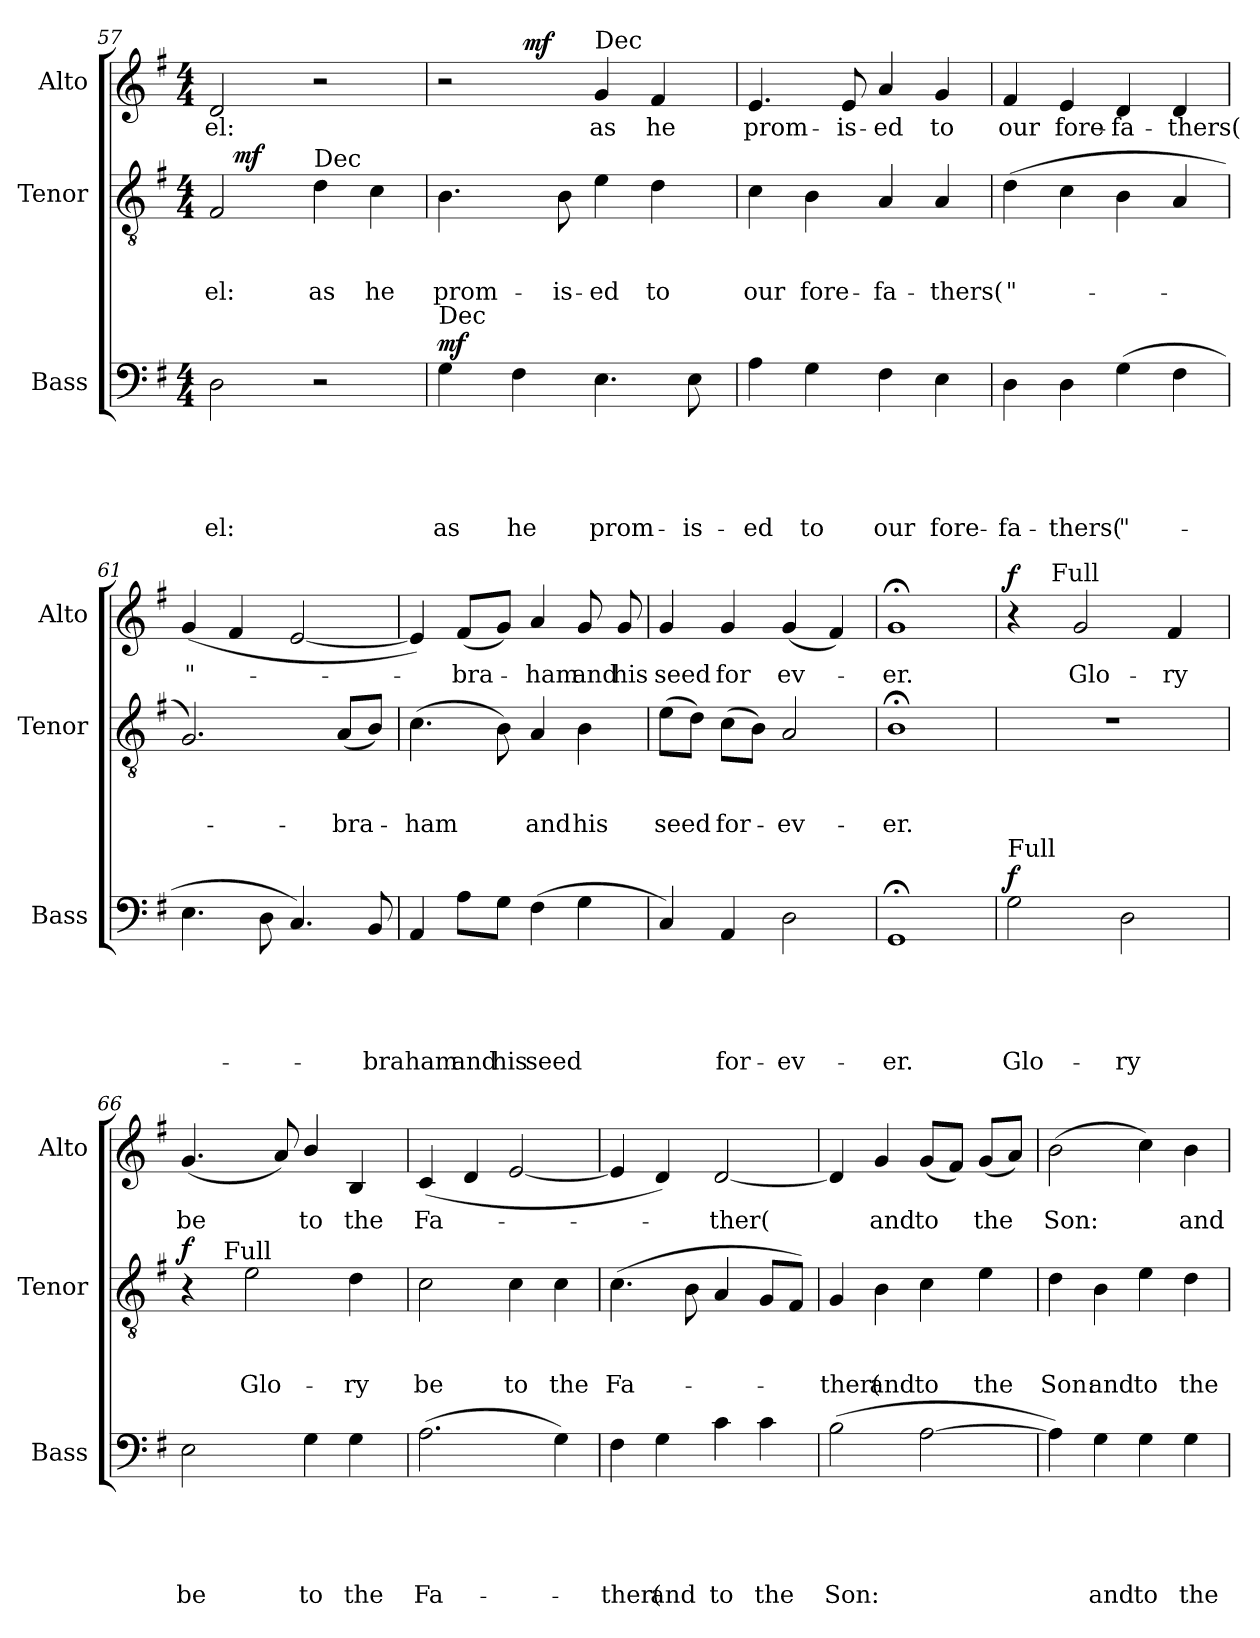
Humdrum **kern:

**kern	**text	**text	**text	**text	**text	**dynam	**kern	**text	**text	**text	**dynam	**kern	**text	**dynam
*part3	*part3	*part3	*part3	*part3	*part3	*part3	*part2	*part2	*part2	*part2	*part2	*part1	*part1	*part1
*staff3	*staff3	*staff3	*staff3	*staff3	*staff3	*staff3	*staff2	*staff2	*staff2	*staff2	*staff2	*staff1	*staff1	*staff1
*I"Bass	*	*	*	*	*	*	*I"Tenor	*	*	*	*	*I"Alto	*	*
*I'Bass	*	*	*	*	*	*	*I'Tenor	*	*	*	*	*I'Alto	*	*
*clefF4	*	*	*	*	*	*	*clefGv2	*	*	*	*	*clefG2	*	*
*k[f#]	*	*	*	*	*	*	*k[f#]	*	*	*	*	*k[f#]	*	*
*G:	*	*	*	*	*	*	*G:	*	*	*	*	*G:	*	*
*M4/4	*	*	*	*	*	*	*M4/4	*	*	*	*	*M4/4	*	*
=57	=57	=57	=57	=57	=57	=57	=57	=57	=57	=57	=57	=57	=57	=57
!	!	!	!	!	!LO:LY:b	!	!	!	!	!LO:LY:b	!	!	!LO:LY:b	!
*	*	*	*	*	*	*	*^	*	*	*	*	*	*	*
2D\	.	.	.	.	-el:	.	2F#/	16ryy	.	.	-el:	.	2d/	-el:	.
!	!	!	!	!	!	!	!	!	!	!	!	!LO:DY:a	!	!	!
.	.	.	.	.	.	.	.	2...ryy	.	.	.	mf	.	.	.
!	!	!	!	!	!	!	!LO:TX:a:t=Dec	!	!	!	!	!	!	!	!
!	!	!	!	!	!	!	!	!	!	!	!LO:LY:b	!	!	!	!
2r	.	.	.	.	.	.	4d\	.	.	.	as	.	2r	.	.
!	!	!	!	!	!	!	!	!	!	!	!LO:LY:b	!	!	!	!
.	.	.	.	.	.	.	4c\	.	.	.	he	.	.	.	.
!!LO:LB:g=z
=58	=58	=58	=58	=58	=58	=58	=58	=58	=58	=58	=58	=58	=58	=58	=58
!LO:TX:a:t=Dec	!	!	!	!	!	!	!	!	!	!	!	!	!	!	!
!	!	!	!	!	!LO:LY:b	!LO:DY:a	!	!	!	!	!LO:LY:b	!	!	!	!
*	*	*	*	*	*	*	*v	*v	*	*	*	*	*^	*	*
4G\	.	.	.	.	as	mf	4.B\	.	.	prom-	.	2r	6ryy	.	.
.	.	.	.	.	.	.	.	.	.	.	.	.	12ryy	.	.
!	!	!	!	!	!LO:LY:b	!	!	!	!	!	!	!	!	!	!
4F#\	.	.	.	.	he	.	.	.	.	.	.	.	48ryy	.	.
!	!	!	!	!	!	!	!	!	!	!	!	!	!	!	!LO:DY:a
.	.	.	.	.	.	.	.	.	.	.	.	.	3%2ryy	.	mf
!	!	!	!	!	!	!	!	!	!	!LO:LY:b	!	!	!	!	!
.	.	.	.	.	.	.	8B\	.	.	-is-	.	.	.	.	.
!	!	!	!	!	!	!	!	!	!	!	!	!LO:TX:a:t=Dec	!	!	!
!	!	!	!	!	!LO:LY:b	!	!	!	!	!LO:LY:b	!	!	!	!LO:LY:b	!
4.E\	.	.	.	.	prom-	.	4e\	.	.	-ed	.	4g/	.	as	.
!	!	!	!	!	!	!	!	!	!	!LO:LY:b	!	!	!	!LO:LY:b	!
.	.	.	.	.	.	.	4d\	.	.	to	.	4f#/	.	he	.
!	!	!	!	!	!LO:LY:b	!	!	!	!	!	!	!	!	!	!
8E\	.	.	.	.	-is-	.	.	.	.	.	.	.	.	.	.
.	.	.	.	.	.	.	.	.	.	.	.	.	24.ryy	.	.
=59	=59	=59	=59	=59	=59	=59	=59	=59	=59	=59	=59	=59	=59	=59	=59
!	!	!	!	!	!LO:LY:b	!	!	!	!	!LO:LY:b	!	!	!	!LO:LY:b	!
*	*	*	*	*	*	*	*	*	*	*	*	*v	*v	*	*
4A\	.	.	.	.	-ed	.	4c\	.	.	our	.	4.e/	prom-	.
!	!	!	!	!	!LO:LY:b	!	!	!	!	!LO:LY:b	!	!	!	!
4G\	.	.	.	.	to	.	4B\	.	.	fore-	.	.	.	.
!	!	!	!	!	!	!	!	!	!	!	!	!	!LO:LY:b	!
.	.	.	.	.	.	.	.	.	.	.	.	8e/	-is-	.
!	!	!	!	!	!LO:LY:b	!	!	!	!	!LO:LY:b	!	!	!LO:LY:b	!
4F#\	.	.	.	.	our	.	4A/	.	.	-fa-	.	4a/	-ed	.
!	!	!	!	!	!LO:LY:b	!	!	!	!	!LO:LY:b	!	!	!LO:LY:b	!
4E\	.	.	.	.	fore-	.	4A/	.	.	-thers(	.	4g/	to	.
=60	=60	=60	=60	=60	=60	=60	=60	=60	=60	=60	=60	=60	=60	=60
!	!	!	!	!	!LO:LY:b	!	!	!	!	!LO:LY:b	!	!	!LO:LY:b	!
4D\	.	.	.	.	-fa-	.	(>4d\	.	.	"-	.	4f#/	our	.
!	!	!	!	!	!LO:LY:b	!	!	!	!	!	!	!	!LO:LY:b	!
4D\	.	.	.	.	-thers(	.	4c\	.	.	.	.	4e/	fore-	.
!	!	!	!	!	!LO:LY:b	!	!	!	!	!	!	!	!LO:LY:b	!
(>4G\	.	.	.	.	"-	.	4B\	.	.	.	.	4d/	-fa-	.
!	!	!	!	!	!	!	!	!	!	!	!	!	!LO:LY:b	!
4F#\	.	.	.	.	.	.	4A/	.	.	.	.	4d/	-thers(	.
=61	=61	=61	=61	=61	=61	=61	=61	=61	=61	=61	=61	=61	=61	=61
!	!	!	!	!	!	!	!	!	!	!	!	!	!LO:LY:b	!
4.E\	.	.	.	.	.	.	2.G/)	.	.	.	.	(<4g/	"-	.
.	.	.	.	.	.	.	.	.	.	.	.	4f#/	.	.
8D\	.	.	.	.	.	.	.	.	.	.	.	.	.	.
4.C/)	.	.	.	.	.	.	.	.	.	.	.	[>2e/	.	.
!	!	!	!	!	!	!	!	!	!	!LO:LY:b	!	!	!	!
.	.	.	.	.	.	.	(<8A/L	.	.	-bra-	.	.	.	.
!	!	!	!	!	!LO:LY:b	!	!	!	!	!	!	!	!	!
8BB/	.	.	.	.	-bra	.	8B/J)	.	.	.	.	.	.	.
!!LO:PB:g=z
=62	=62	=62	=62	=62	=62	=62	=62	=62	=62	=62	=62	=62	=62	=62
!	!	!	!	!	!LO:LY:b	!	!	!	!	!LO:LY:b	!	!	!	!
4AA/	.	.	.	.	ham	.	(>4.c\	.	.	-ham	.	4e/])	.	.
!	!	!	!	!	!LO:LY:b	!	!	!	!	!	!	!	!LO:LY:b	!
8A\L	.	.	.	.	and	.	.	.	.	.	.	(<8f#/L	-bra-	.
!	!	!	!	!	!LO:LY:b	!	!	!	!	!	!	!	!	!
8G\J	.	.	.	.	his	.	8B\)	.	.	.	.	8g/J)	.	.
!	!	!	!	!	!LO:LY:b	!	!	!	!	!LO:LY:b	!	!	!LO:LY:b	!
(>4F#\	.	.	.	.	seed	.	4A/	.	.	and	.	4a/	-ham	.
!	!	!	!	!	!	!	!	!	!	!LO:LY:b	!	!	!LO:LY:b	!
4G\	.	.	.	.	.	.	4B\	.	.	his	.	8g/	and	.
!	!	!	!	!	!	!	!	!	!	!	!	!	!LO:LY:b	!
.	.	.	.	.	.	.	.	.	.	.	.	8g/	his	.
=63	=63	=63	=63	=63	=63	=63	=63	=63	=63	=63	=63	=63	=63	=63
!	!	!	!	!	!	!	!	!	!	!LO:LY:b	!	!	!LO:LY:b	!
4C/)	.	.	.	.	.	.	(>8e\L	.	.	seed	.	4g/	seed	.
.	.	.	.	.	.	.	8d\J)	.	.	.	.	.	.	.
!	!	!	!	!	!LO:LY:b	!	!	!	!	!LO:LY:b	!	!	!LO:LY:b	!
4AA/	.	.	.	.	for-	.	(>8c\L	.	.	for-	.	4g/	for	.
.	.	.	.	.	.	.	8B\J)	.	.	.	.	.	.	.
!	!	!	!	!	!LO:LY:b	!	!	!	!	!LO:LY:b	!	!	!LO:LY:b	!
2D\	.	.	.	.	-ev-	.	2A/	.	.	-ev-	.	(<4g/	ev-	.
.	.	.	.	.	.	.	.	.	.	.	.	4f#/)	.	.
=64	=64	=64	=64	=64	=64	=64	=64	=64	=64	=64	=64	=64	=64	=64
!	!	!	!	!	!LO:LY:b	!	!	!	!	!LO:LY:b	!	!	!LO:LY:b	!
1GG;	.	.	.	.	-er.	.	1B;<	.	.	-er.	.	1g;	-er.	.
!!LO:LB:g=z
=65	=65	=65	=65	=65	=65	=65	=65	=65	=65	=65	=65	=65	=65	=65
!	!	!	!	!	!	!	!	!	!	!	!	!LO:TX:a:B:t=Atempo	!	!
!LO:TX:a:t=Full	!	!	!	!	!	!	!	!	!	!	!	!	!	!
!	!	!	!	!	!LO:LY:b	!LO:DY:a	!	!	!	!	!	!	!	!LO:DY:a
*	*	*	*	*	*	*	*	*	*	*	*	*^	*	*
2G\	.	.	.	.	Glo-	f	1r	.	.	.	.	4r	6ryy	.	f
.	.	.	.	.	.	.	.	.	.	.	.	.	96ryy	.	.
!	!	!	!	!	!	!	!	!	!	!	!	!	!LO:TX:a:t=Full	!	!
.	.	.	.	.	.	.	.	.	.	.	.	.	3%2ryy	.	.
!	!	!	!	!	!	!	!	!	!	!	!	!	!	!LO:LY:b	!
.	.	.	.	.	.	.	.	.	.	.	.	2g/	.	Glo-	.
!	!	!	!	!	!LO:LY:b	!	!	!	!	!	!	!	!	!	!
2D\	.	.	.	.	-ry	.	.	.	.	.	.	.	.	.	.
!	!	!	!	!	!	!	!	!	!	!	!	!	!	!LO:LY:b	!
.	.	.	.	.	.	.	.	.	.	.	.	4f#/	.	-ry	.
.	.	.	.	.	.	.	.	.	.	.	.	.	12...ryy	.	.
=66	=66	=66	=66	=66	=66	=66	=66	=66	=66	=66	=66	=66	=66	=66	=66
!	!	!	!	!	!LO:LY:b	!	!	!	!	!	!LO:DY:a	!	!	!LO:LY:b	!
*	*	*	*	*	*	*	*^	*	*	*	*	*v	*v	*	*
2E\	.	.	.	.	be	.	4r	6ryy	.	.	.	f	(<4.g/	be	.
.	.	.	.	.	.	.	.	96ryy	.	.	.	.	.	.	.
!	!	!	!	!	!	!	!	!LO:TX:a:t=Full	!	!	!	!	!	!	!
.	.	.	.	.	.	.	.	3%2ryy	.	.	.	.	.	.	.
!	!	!	!	!	!	!	!	!	!	!	!LO:LY:b	!	!	!	!
.	.	.	.	.	.	.	2e\	.	.	.	Glo-	.	.	.	.
.	.	.	.	.	.	.	.	.	.	.	.	.	8a/)	.	.
!	!	!	!	!	!LO:LY:b	!	!	!	!	!	!	!	!	!LO:LY:b	!
4G\	.	.	.	.	to	.	.	.	.	.	.	.	4b/	to	.
!	!	!	!	!	!LO:LY:b	!	!	!	!	!	!LO:LY:b	!	!	!LO:LY:b	!
4G\	.	.	.	.	the	.	4d\	.	.	.	-ry	.	4B/	the	.
.	.	.	.	.	.	.	.	12...ryy	.	.	.	.	.	.	.
=67	=67	=67	=67	=67	=67	=67	=67	=67	=67	=67	=67	=67	=67	=67	=67
!	!	!	!	!	!LO:LY:b	!	!	!	!	!	!LO:LY:b	!	!	!LO:LY:b	!
*	*	*	*	*	*	*	*v	*v	*	*	*	*	*	*	*
(>2.A\	.	.	.	.	Fa-	.	2c\	.	.	be	.	(<4c/	Fa-	.
.	.	.	.	.	.	.	.	.	.	.	.	4d/	.	.
!	!	!	!	!	!	!	!	!	!	!LO:LY:b	!	!	!	!
.	.	.	.	.	.	.	4c\	.	.	to	.	[<2e/	.	.
!	!	!	!	!	!	!	!	!	!	!LO:LY:b	!	!	!	!
4G\)	.	.	.	.	.	.	4c\	.	.	the	.	.	.	.
=68	=68	=68	=68	=68	=68	=68	=68	=68	=68	=68	=68	=68	=68	=68
!	!	!	!	!	!LO:LY:b	!	!	!	!	!LO:LY:b	!	!	!	!
4F#\	.	.	.	.	-ther(	.	(>4.c\	.	.	Fa-	.	4e/]	.	.
!	!	!	!	!	!LO:LY:b	!	!	!	!	!	!	!	!	!
4G\	.	.	.	.	and	.	.	.	.	.	.	4d/)	.	.
.	.	.	.	.	.	.	8B\	.	.	.	.	.	.	.
!	!	!	!	!	!LO:LY:b	!	!	!	!	!	!	!	!LO:LY:b	!
4c\	.	.	.	.	to	.	4A/	.	.	.	.	[<2d/	-ther(	.
!	!	!	!	!	!LO:LY:b	!	!	!	!	!	!	!	!	!
4c\	.	.	.	.	the	.	8G/L	.	.	.	.	.	.	.
.	.	.	.	.	.	.	8F#/J)	.	.	.	.	.	.	.
=69	=69	=69	=69	=69	=69	=69	=69	=69	=69	=69	=69	=69	=69	=69
!	!	!	!	!	!LO:LY:b	!	!	!	!	!LO:LY:b	!	!	!	!
(>2B\	.	.	.	.	Son:	.	4G/	.	.	-ther(	.	4d/]	.	.
!	!	!	!	!	!	!	!	!	!	!LO:LY:b	!	!	!LO:LY:b	!
.	.	.	.	.	.	.	4B\	.	.	and	.	4g/	and	.
!	!	!	!	!	!	!	!	!	!	!LO:LY:b	!	!	!LO:LY:b	!
[<2A\	.	.	.	.	.	.	4c\	.	.	to	.	(<8g/L	to	.
.	.	.	.	.	.	.	.	.	.	.	.	8f#/J)	.	.
!	!	!	!	!	!	!	!	!	!	!LO:LY:b	!	!	!LO:LY:b	!
.	.	.	.	.	.	.	4e\	.	.	the	.	(<8g/L	the	.
.	.	.	.	.	.	.	.	.	.	.	.	8a/J)	.	.
!!LO:LB:g=z
=70	=70	=70	=70	=70	=70	=70	=70	=70	=70	=70	=70	=70	=70	=70
!	!	!	!	!	!	!	!	!	!	!LO:LY:b	!	!	!LO:LY:b	!
4A\])	.	.	.	.	.	.	4d\	.	.	Son:	.	(>2b\	Son:	.
!	!	!	!	!	!LO:LY:b	!	!	!	!	!LO:LY:b	!	!	!	!
4G\	.	.	.	.	and	.	4B\	.	.	and	.	.	.	.
!	!	!	!	!	!LO:LY:b	!	!	!	!	!LO:LY:b	!	!	!	!
4G\	.	.	.	.	to	.	4e\	.	.	to	.	4cc\)	.	.
!	!	!	!	!	!LO:LY:b	!	!	!	!	!LO:LY:b	!	!	!LO:LY:b	!
4G\	.	.	.	.	the	.	4d\	.	.	the	.	4b\	and	.
=	=	=	=	=	=	=	=	=	=	=	=	=	=	=
*-	*-	*-	*-	*-	*-	*-	*-	*-	*-	*-	*-	*-	*-	*-
